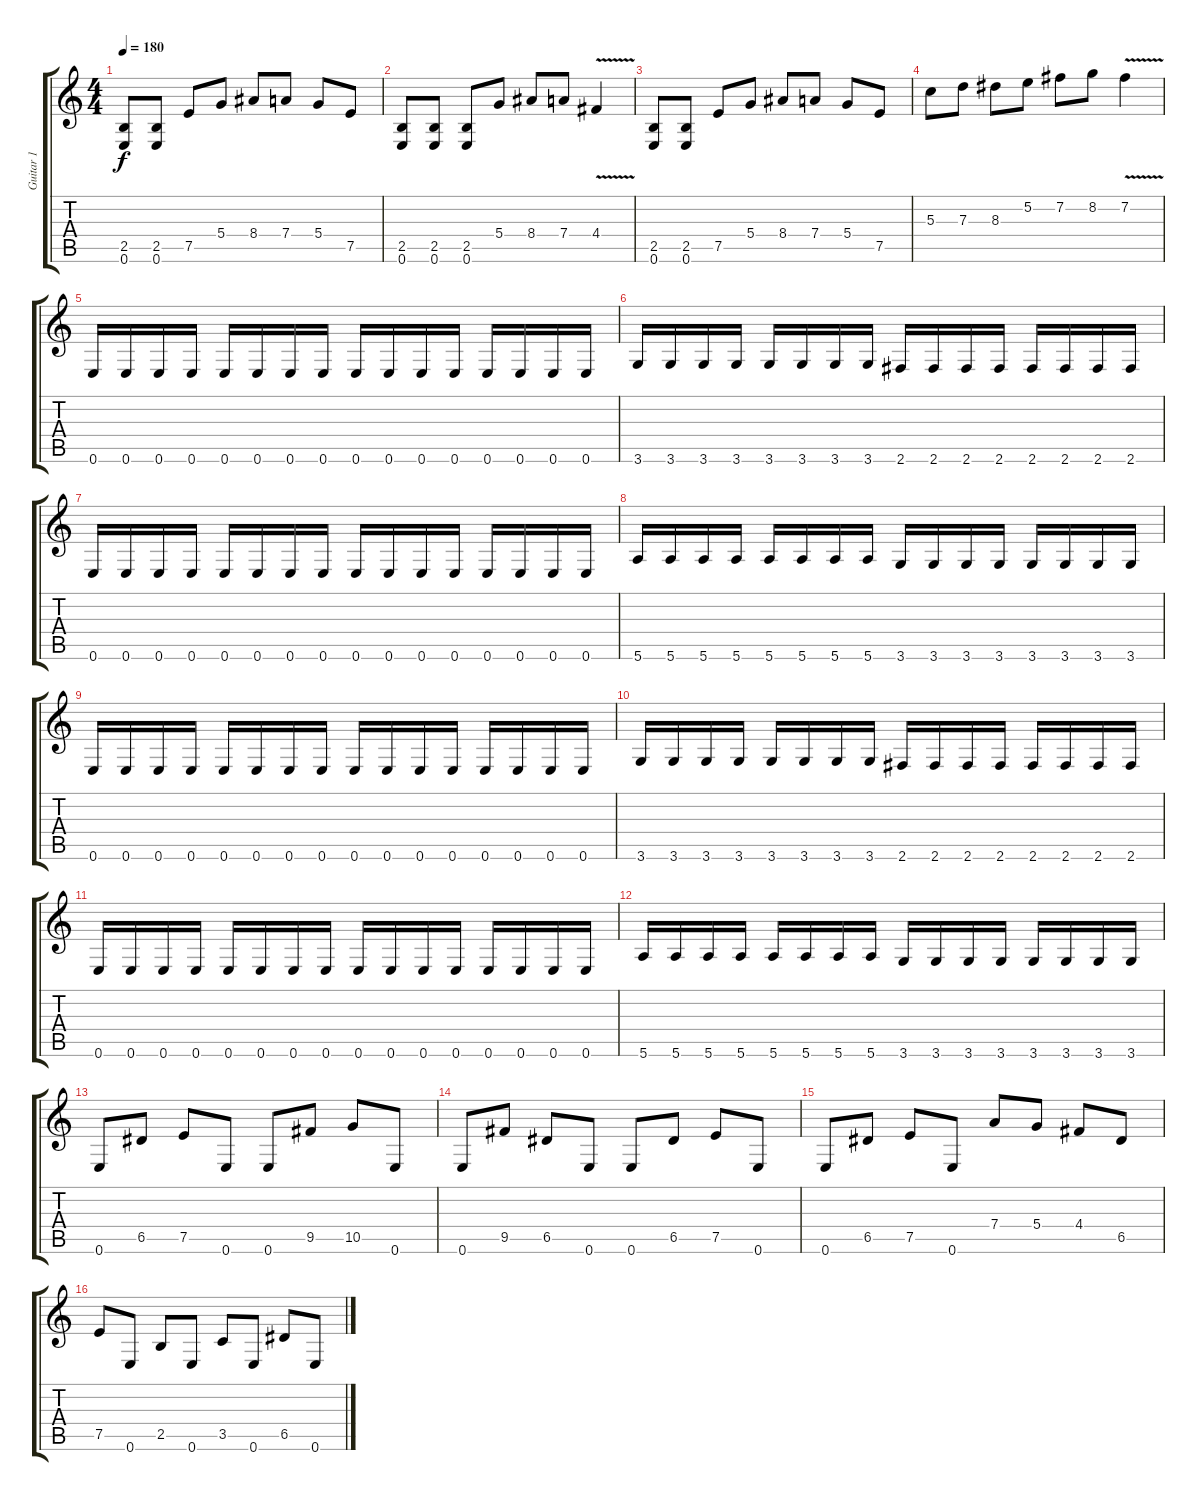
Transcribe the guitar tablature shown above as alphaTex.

\track ("Guitar 1" "Guitar 1") {instrument overdrivenguitar}
\staff {score tabs}
\tuning (E4 B3 G3 D3 A2 E2) {hide}
\ts (4 4)
\tempo 180
\clef g2
\ks c
(2.5 0.6).8{dy f} (2.5 0.6).8 7.5.8 5.4.8 8.4.8 7.4.8 5.4.8 7.5.8 |
(2.5 0.6).8 (2.5 0.6).8 (2.5 0.6).8 5.4.8 8.4.8 7.4.8 4.4{v}.4 |
(2.5 0.6).8 (2.5 0.6).8 7.5.8 5.4.8 8.4.8 7.4.8 5.4.8 7.5.8 |
5.3.8 7.3.8 8.3.8 5.2.8 7.2.8 8.2.8 7.2{v}.4 |
0.6.16 0.6.16 0.6.16 0.6.16 0.6.16 0.6.16 0.6.16 0.6.16 0.6.16 0.6.16 0.6.16 0.6.16 0.6.16 0.6.16 0.6.16 0.6.16 |
3.6.16 3.6.16 3.6.16 3.6.16 3.6.16 3.6.16 3.6.16 3.6.16 2.6.16 2.6.16 2.6.16 2.6.16 2.6.16 2.6.16 2.6.16 2.6.16 |
0.6.16 0.6.16 0.6.16 0.6.16 0.6.16 0.6.16 0.6.16 0.6.16 0.6.16 0.6.16 0.6.16 0.6.16 0.6.16 0.6.16 0.6.16 0.6.16 |
5.6.16 5.6.16 5.6.16 5.6.16 5.6.16 5.6.16 5.6.16 5.6.16 3.6.16 3.6.16 3.6.16 3.6.16 3.6.16 3.6.16 3.6.16 3.6.16 |
0.6.16 0.6.16 0.6.16 0.6.16 0.6.16 0.6.16 0.6.16 0.6.16 0.6.16 0.6.16 0.6.16 0.6.16 0.6.16 0.6.16 0.6.16 0.6.16 |
3.6.16 3.6.16 3.6.16 3.6.16 3.6.16 3.6.16 3.6.16 3.6.16 2.6.16 2.6.16 2.6.16 2.6.16 2.6.16 2.6.16 2.6.16 2.6.16 |
0.6.16 0.6.16 0.6.16 0.6.16 0.6.16 0.6.16 0.6.16 0.6.16 0.6.16 0.6.16 0.6.16 0.6.16 0.6.16 0.6.16 0.6.16 0.6.16 |
5.6.16 5.6.16 5.6.16 5.6.16 5.6.16 5.6.16 5.6.16 5.6.16 3.6.16 3.6.16 3.6.16 3.6.16 3.6.16 3.6.16 3.6.16 3.6.16 |
0.6.8 6.5.8 7.5.8 0.6.8 0.6.8 9.5.8 10.5.8 0.6.8 |
0.6.8 9.5.8 6.5.8 0.6.8 0.6.8 6.5.8 7.5.8 0.6.8 |
0.6.8 6.5.8 7.5.8 0.6.8 7.4.8 5.4.8 4.4.8 6.5.8 |
7.5.8 0.6.8 2.5.8 0.6.8 3.5.8 0.6.8 6.5.8 0.6.8
